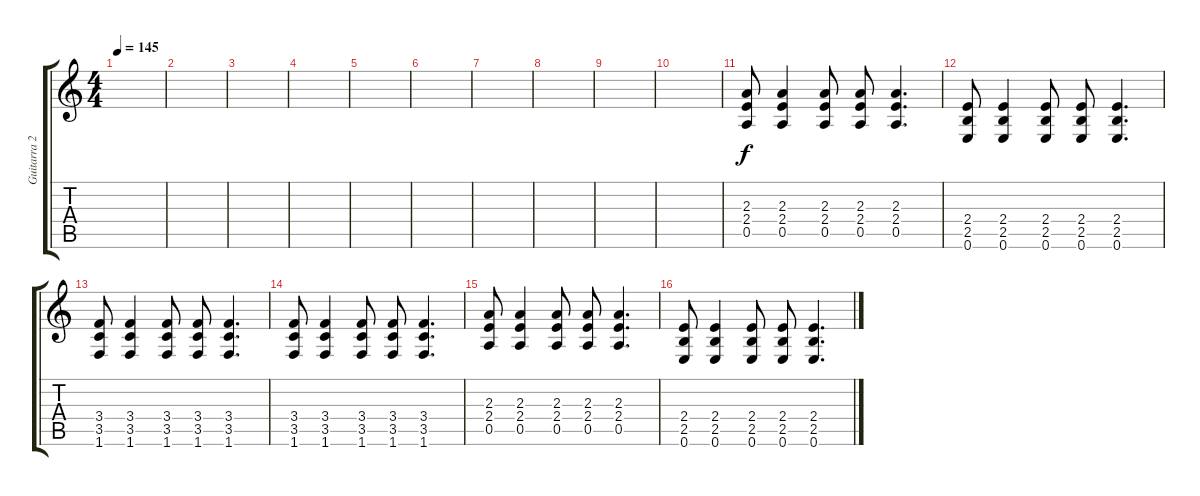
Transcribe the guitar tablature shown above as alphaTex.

\track ("Guitarra 2" "Guitarra 2") {instrument acousticguitarnylon}
\staff {score tabs}
\tuning (E4 B3 G3 D3 A2 E2) {hide}
\ts (4 4)
\tempo 145
\clef g2
\ks c
|
|
|
|
|
|
|
|
|
|
(2.3 2.4 0.5).8{instrument electricguitarmuted} (2.3 2.4 0.5).4 (2.3 2.4 0.5).8 (2.3 2.4 0.5).8 (2.3 2.4 0.5).4{d} |
(2.4 2.5 0.6).8 (2.4 2.5 0.6).4 (2.4 2.5 0.6).8 (2.4 2.5 0.6).8 (2.4 2.5 0.6).4{d} |
(3.4 3.5 1.6).8 (3.4 3.5 1.6).4 (3.4 3.5 1.6).8 (3.4 3.5 1.6).8 (3.4 3.5 1.6).4{d} |
(3.4 3.5 1.6).8 (3.4 3.5 1.6).4 (3.4 3.5 1.6).8 (3.4 3.5 1.6).8 (3.4 3.5 1.6).4{d} |
(2.3 2.4 0.5).8 (2.3 2.4 0.5).4 (2.3 2.4 0.5).8 (2.3 2.4 0.5).8 (2.3 2.4 0.5).4{d} |
(2.4 2.5 0.6).8 (2.4 2.5 0.6).4 (2.4 2.5 0.6).8 (2.4 2.5 0.6).8 (2.4 2.5 0.6).4{d}
